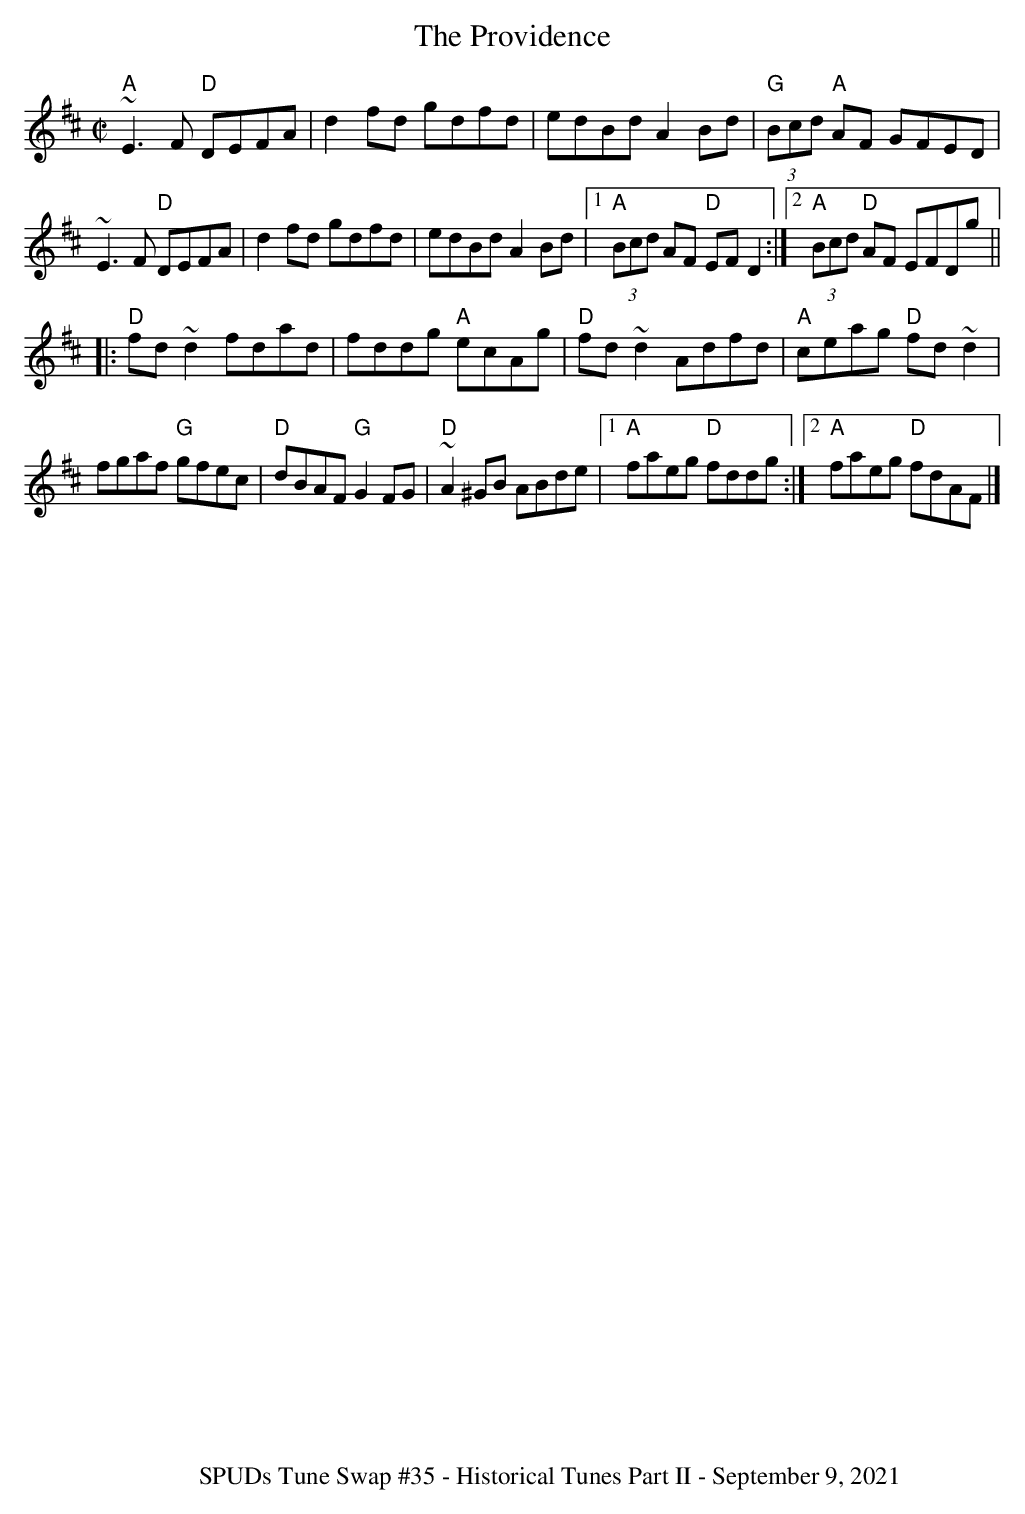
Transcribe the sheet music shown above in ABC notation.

X:1
T:Providence, The
M:C|
L:1/8
K:D
"A"~E3F "D"DEFA|d2fd gdfd|edBd A2Bd|"G"(3Bcd "A"AF GFED|
~E3F "D"DEFA|d2fd gdfd|edBd A2Bd\
|1 "A"(3Bcd AF "D"EFD2:|2 "A"(3Bcd "D"AF EFDg||
|:"D"fd~d2 fdad|fddg "A"ecAg|"D"fd~d2 Adfd|"A"ceag "D"fd~d2|
fgaf "G"gfec|"D"dBAF "G"G2FG|"D"~A2^GB ABde\
|1 "A"faeg "D"fddg:|2 "A"faeg "D"fdAF|]
